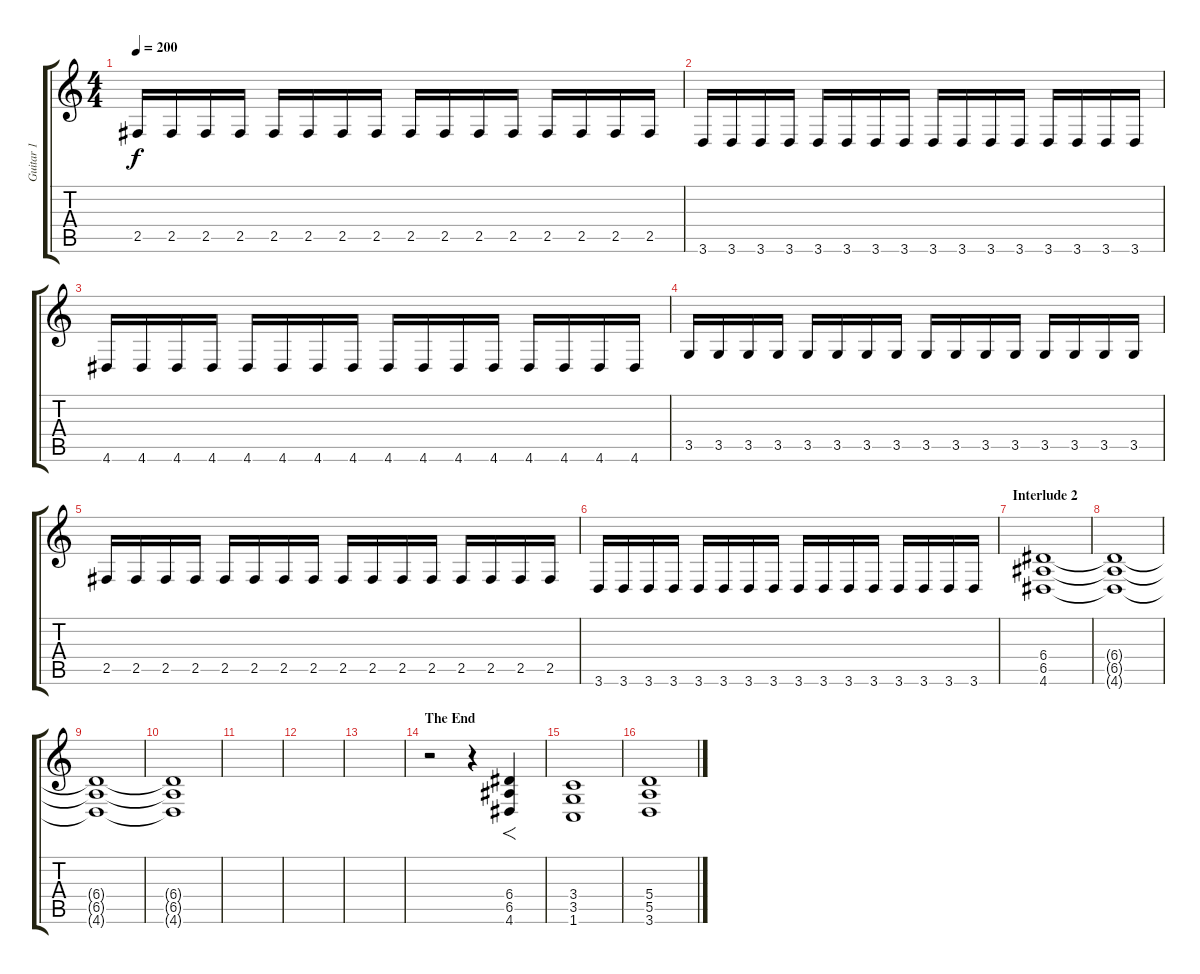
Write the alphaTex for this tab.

\track ("Guitar 1" "Guitar 1") {instrument distortionguitar}
\staff {score tabs}
\tuning (B3 Gb3 D3 A2 E2 B1) {hide}
\ts (4 4)
\tempo 200
\clef g2
\ks c
2.5.16{dy f} 2.5.16 2.5.16 2.5.16 2.5.16 2.5.16 2.5.16 2.5.16 2.5.16 2.5.16 2.5.16 2.5.16 2.5.16 2.5.16 2.5.16 2.5.16 |
3.6.16 3.6.16 3.6.16 3.6.16 3.6.16 3.6.16 3.6.16 3.6.16 3.6.16 3.6.16 3.6.16 3.6.16 3.6.16 3.6.16 3.6.16 3.6.16 |
4.6.16 4.6.16 4.6.16 4.6.16 4.6.16 4.6.16 4.6.16 4.6.16 4.6.16 4.6.16 4.6.16 4.6.16 4.6.16 4.6.16 4.6.16 4.6.16 |
3.5.16 3.5.16 3.5.16 3.5.16 3.5.16 3.5.16 3.5.16 3.5.16 3.5.16 3.5.16 3.5.16 3.5.16 3.5.16 3.5.16 3.5.16 3.5.16 |
2.5.16 2.5.16 2.5.16 2.5.16 2.5.16 2.5.16 2.5.16 2.5.16 2.5.16 2.5.16 2.5.16 2.5.16 2.5.16 2.5.16 2.5.16 2.5.16 |
3.6.16 3.6.16 3.6.16 3.6.16 3.6.16 3.6.16 3.6.16 3.6.16 3.6.16 3.6.16 3.6.16 3.6.16 3.6.16 3.6.16 3.6.16 3.6.16 |
\section ("" "Interlude 2")
(6.4 6.5 4.6).1{volume 2} |
(6.4{t} 6.5{t} 4.6{t}).1 |
(6.4{t} 6.5{t} 4.6{t}).1 |
(6.4{t} 6.5{t} 4.6{t}).1 |
|
|
|
\section ("" "The End")
r.2{volume 15} r.4 (6.4 6.5 4.6).4{f} |
(3.4 3.5 1.6).1 |
(5.4 5.5 3.6).1
